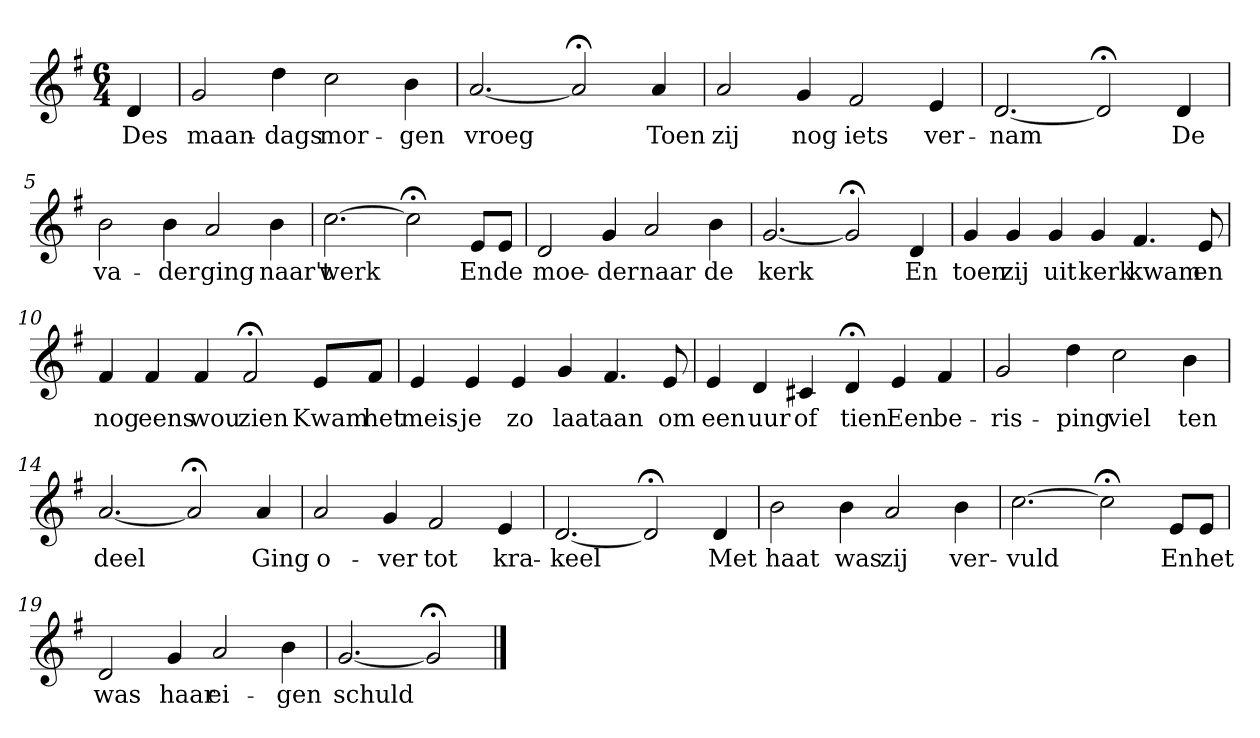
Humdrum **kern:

**kern	**text
*part1	*part1
*staff1	*staff1
*k[f#]	*
*G:	*
*M6/4	*
*MM120	*
=	=
4d	Des
=1	=1
2g	maan-
4dd	-dags
2cc	mor-
4b	-gen
=2	=2
[2.a	vroeg
2a;<]	.
4a	Toen
=3	=3
2a	zij
4g	nog
2f#	iets
4e	ver-
=4	=4
[2.d	-nam
2d;<]	.
4d	De
=5	=5
2b	va-
4b	-der
2a	ging
4b	naar't
=6	=6
[2.cc	werk
2cc;<]	.
8eL	En
8eJ	de
=7	=7
2d	moe-
4g	-der
2a	naar
4b	de
=8	=8
[2.g	kerk
2g;<]	.
4d	En
=9	=9
4g	toen
4g	zij
4g	uit
4g	kerk
4.f#	kwam
8e	en
=10	=10
4f#	nog
4f#	eens
4f#	wou
2f#;<	zien
8eL	Kwam
8f#J	het
=11	=11
4e	meis-
4e	-je
4e	zo
4g	laat
4.f#	aan
8e	om
=12	=12
4e	een
4d	uur
4c#X	of
4d;<	tien
4e	Een
4f#	be-
=13	=13
2g	-ris-
4dd	-ping
2cc	viel
4b	ten
=14	=14
[2.a	deel
2a;<]	.
4a	Ging
=15	=15
2a	o-
4g	-ver
2f#	tot
4e	kra-
=16	=16
[2.d	-keel
2d;<]	.
4d	Met
=17	=17
2b	haat
4b	was
2a	zij
4b	ver-
=18	=18
[2.cc	-vuld
2cc;<]	.
8eL	En
8eJ	het
=19	=19
2d	was
4g	haar
2a	ei-
4b	-gen
=20	=20
[2.g	schuld
2g;<]	.
==	==
*-	*-
